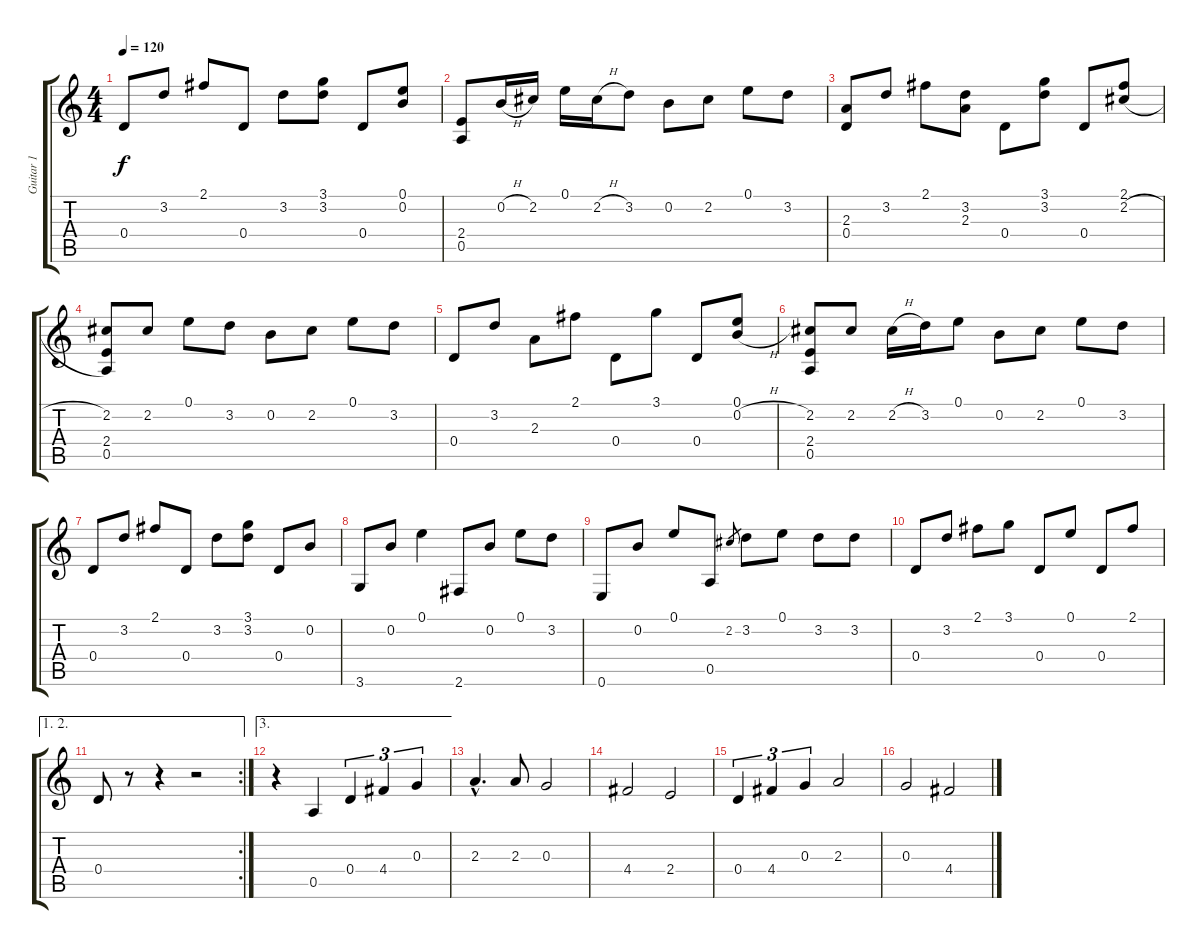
\track ("Guitar 1" "Guitar 1") {instrument acousticguitarsteel}
\staff {score tabs}
\tuning (E4 B3 G3 D3 A2 E2) {hide}
\ts (4 4)
\tempo 120
\clef g2
\ks c
0.4.8{dy f} 3.2.8 2.1.8 0.4.8 3.2.8 (3.1 3.2).8 0.4.8 (0.1 0.2).8 |
(2.4 0.5).8 0.2{h}.16 2.2.16 0.1.16 2.2{h}.16 3.2.8 0.2.8 2.2.8 0.1.8 3.2.8 |
(2.3 0.4).8 3.2.8 2.1.8 (3.2 2.3).8 0.4.8 (3.1 3.2).8 0.4.8 (2.1 2.2{h}).8 |
(2.2 2.4 0.5).8 2.2.8 0.1.8 3.2.8 0.2.8 2.2.8 0.1.8 3.2.8 |
0.4.8 3.2.8 2.3.8 2.1.8 0.4.8 3.1.8 0.4.8 (0.1 0.2{h}).8 |
(2.2 2.4 0.5).8 2.2.8 2.2{h}.16 3.2.16 0.1.8 0.2.8 2.2.8 0.1.8 3.2.8 |
0.4.8 3.2.8 2.1.8 0.4.8 3.2.8 (3.1 3.2).8 0.4.8 0.2.8 |
3.6.8 0.2.8 0.1.4 2.6.8 0.2.8 0.1.8 3.2.8 |
0.6.8 0.2.8 0.1.8 0.5.8 2.2.8{gr} 3.2.8 0.1.8 3.2.8 3.2.8 |
0.4.8 3.2.8 2.1.8 3.1.8 0.4.8 0.1.8 0.4.8 2.1.8 |
\ae (1 2)
\rc 2
0.4.8 r.8 r.4 r.2 |
\ae 3
r.4 0.5.4 0.4.4{tu (3 2)} 4.4.4{tu (3 2)} 0.3.4{tu (3 2)} |
2.3{hac}.4{d} 2.3.8 0.3.2 |
4.4.2 2.4.2 |
0.4.4{tu (3 2)} 4.4.4{tu (3 2)} 0.3.4{tu (3 2)} 2.3.2 |
0.3.2 4.4.2
